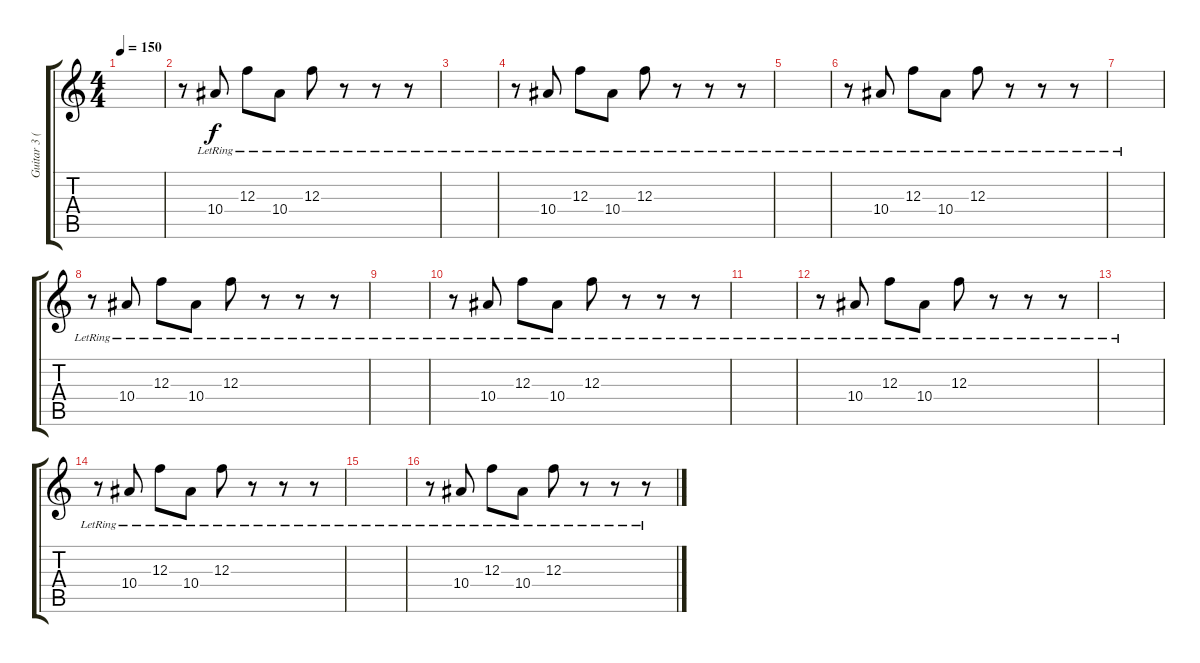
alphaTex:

\track ("Guitar 3 (random notes)" "Guitar 3 (") {instrument distortionguitar}
\staff {score tabs}
\tuning (D4 A3 F3 C3 G2 C2) {hide}
\ts (4 4)
\tempo 150
\clef g2
\ks c
|
r.8 10.4{lr}.8 12.3{lr}.8 10.4{lr}.8 12.3{lr}.8 r.8 r.8 r.8 |
|
r.8 10.4{lr}.8 12.3{lr}.8 10.4{lr}.8 12.3{lr}.8 r.8 r.8 r.8 |
|
r.8 10.4{lr}.8 12.3{lr}.8 10.4{lr}.8 12.3{lr}.8 r.8 r.8 r.8 |
|
r.8 10.4{lr}.8 12.3{lr}.8 10.4{lr}.8 12.3{lr}.8 r.8 r.8 r.8 |
|
r.8 10.4{lr}.8 12.3{lr}.8 10.4{lr}.8 12.3{lr}.8 r.8 r.8 r.8 |
|
r.8 10.4{lr}.8 12.3{lr}.8 10.4{lr}.8 12.3{lr}.8 r.8 r.8 r.8 |
|
r.8 10.4{lr}.8 12.3{lr}.8 10.4{lr}.8 12.3{lr}.8 r.8 r.8 r.8 |
|
r.8 10.4{lr}.8 12.3{lr}.8 10.4{lr}.8 12.3{lr}.8 r.8 r.8 r.8
